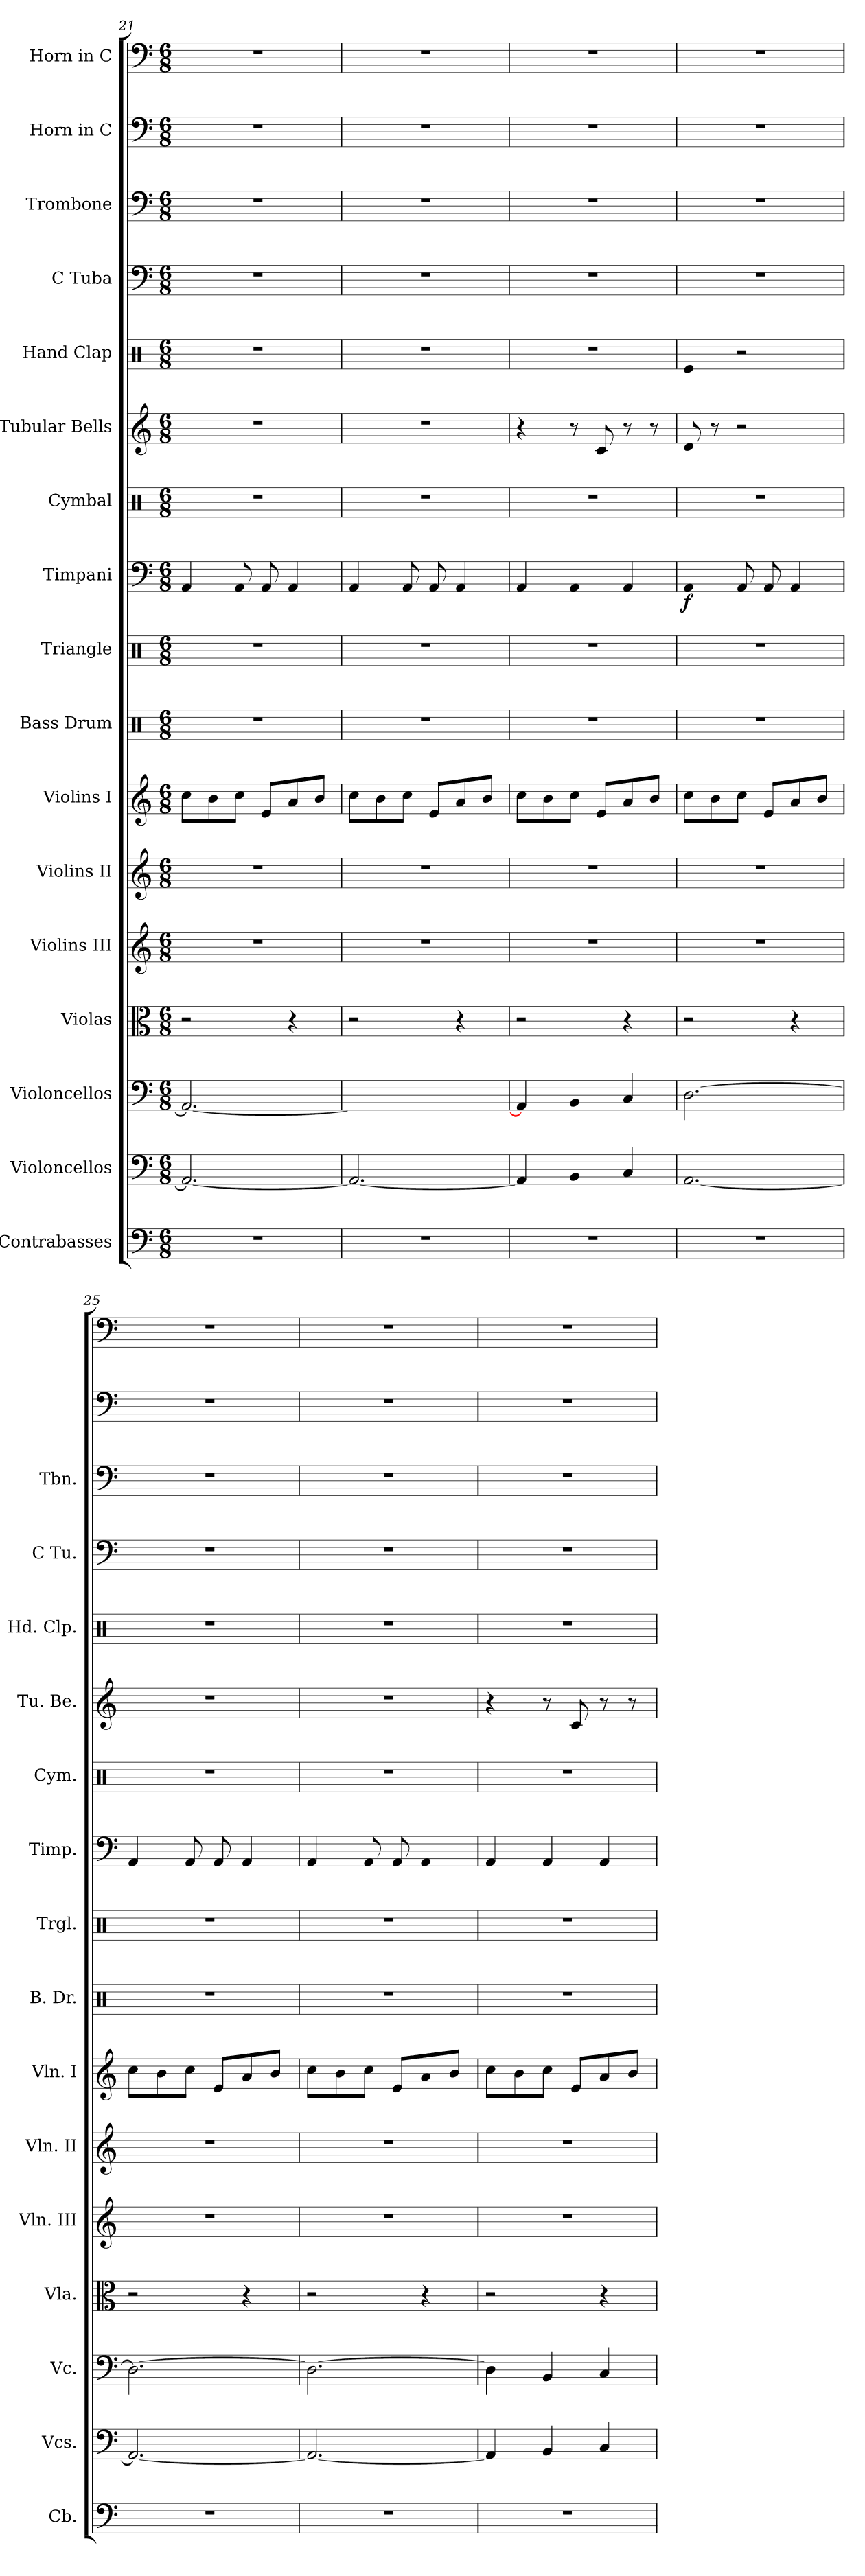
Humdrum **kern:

**kern	**kern	**kern	**kern	**kern	**kern	**kern	**kern	**kern	**kern	**dynam	**kern	**kern	**kern	**kern	**kern	**kern	**kern
*part17	*part16	*part15	*part14	*part13	*part12	*part11	*part10	*part9	*part8	*part8	*part7	*part6	*part5	*part4	*part3	*part2	*part1
*staff17	*staff16	*staff15	*staff14	*staff13	*staff12	*staff11	*staff10	*staff9	*staff8	*staff8	*staff7	*staff6	*staff5	*staff4	*staff3	*staff2	*staff1
*I"Contrabasses	*I"Violoncellos	*I"Violoncellos	*I"Violas	*I"Violins III	*I"Violins II	*I"Violins I	*I"Bass Drum	*I"Triangle	*I"Timpani	*	*I"Cymbal	*I"Tubular Bells	*I"Hand Clap	*I"C Tuba	*I"Trombone	*I"Horn in C	*I"Horn in C
*I'Cb.	*I'Vcs.	*I'Vc.	*I'Vla.	*I'Vln. III	*I'Vln. II	*I'Vln. I	*I'B. Dr.	*I'Trgl.	*I'Timp.	*	*I'Cym.	*I'Tu. Be.	*I'Hd. Clp.	*I'C Tu.	*I'Tbn.	*	*
*clefF4	*clefF4	*clefF4	*clefC3	*clefG2	*clefG2	*clefG2	*clefX	*clefX	*clefF4	*	*clefX	*clefG2	*clefX	*clefF4	*clefF4	*clefF4	*clefF4
*ITrd7c12	*	*	*	*	*	*	*	*	*	*	*	*	*	*	*	*ITrd7c12	*ITrd7c12
*k[]	*k[]	*k[]	*k[]	*k[]	*k[]	*k[]	*k[]	*k[]	*k[]	*	*k[]	*k[]	*k[]	*k[]	*k[]	*k[]	*k[]
*M6/8	*M6/8	*M6/8	*M6/8	*M6/8	*M6/8	*M6/8	*M6/8	*M6/8	*M6/8	*	*M6/8	*M6/8	*M6/8	*M6/8	*M6/8	*M6/8	*M6/8
=21	=21	=21	=21	=21	=21	=21	=21	=21	=21	=21	=21	=21	=21	=21	=21	=21	=21
2.r	2.AA/_	2.AA/_	2r	2.r	2.r	8cc\L	2.r	2.r	4AA/	.	2.r	2.r	2.r	2.r	2.r	2.r	2.r
.	.	.	.	.	.	8b\	.	.	.	.	.	.	.	.	.	.	.
.	.	.	.	.	.	8cc\J	.	.	8AA/	.	.	.	.	.	.	.	.
.	.	.	.	.	.	8e/L	.	.	8AA/	.	.	.	.	.	.	.	.
.	.	.	4r	.	.	8a/	.	.	4AA/	.	.	.	.	.	.	.	.
.	.	.	.	.	.	8b/J	.	.	.	.	.	.	.	.	.	.	.
=22	=22	=22	=22	=22	=22	=22	=22	=22	=22	=22	=22	=22	=22	=22	=22	=22	=22
2.r	2.AA/_	2.AA/yy_	2r	2.r	2.r	8cc\L	2.r	2.r	4AA/	.	2.r	2.r	2.r	2.r	2.r	2.r	2.r
.	.	.	.	.	.	8b\	.	.	.	.	.	.	.	.	.	.	.
.	.	.	.	.	.	8cc\J	.	.	8AA/	.	.	.	.	.	.	.	.
.	.	.	.	.	.	8e/L	.	.	8AA/	.	.	.	.	.	.	.	.
.	.	.	4r	.	.	8a/	.	.	4AA/	.	.	.	.	.	.	.	.
.	.	.	.	.	.	8b/J	.	.	.	.	.	.	.	.	.	.	.
=23	=23	=23	=23	=23	=23	=23	=23	=23	=23	=23	=23	=23	=23	=23	=23	=23	=23
2.r	4AA/]	4AA/]	2r	2.r	2.r	8cc\L	2.r	2.r	4AA/	.	2.r	4r	2.r	2.r	2.r	2.r	2.r
.	.	.	.	.	.	8b\	.	.	.	.	.	.	.	.	.	.	.
.	4BB/	4BB/	.	.	.	8cc\J	.	.	4AA/	.	.	8r	.	.	.	.	.
.	.	.	.	.	.	8e/L	.	.	.	.	.	8c/	.	.	.	.	.
.	4C/	4C/	4r	.	.	8a/	.	.	4AA/	.	.	8r	.	.	.	.	.
.	.	.	.	.	.	8b/J	.	.	.	.	.	8r	.	.	.	.	.
=24	=24	=24	=24	=24	=24	=24	=24	=24	=24	=24	=24	=24	=24	=24	=24	=24	=24
!	!	!	!	!	!	!	!	!	!	!LO:DY:b	!	!	!	!	!	!	!
2.r	[2.AA/	[2.D\	2r	2.r	2.r	8cc\L	2.r	2.r	4AA/	f	2.r	8d/	4Re/	2.r	2.r	2.r	2.r
.	.	.	.	.	.	8b\	.	.	.	.	.	8r	.	.	.	.	.
.	.	.	.	.	.	8cc\J	.	.	8AA/	.	.	2r	2r	.	.	.	.
.	.	.	.	.	.	8e/L	.	.	8AA/	.	.	.	.	.	.	.	.
.	.	.	4r	.	.	8a/	.	.	4AA/	.	.	.	.	.	.	.	.
.	.	.	.	.	.	8b/J	.	.	.	.	.	.	.	.	.	.	.
!!LO:PB:g=z
=25	=25	=25	=25	=25	=25	=25	=25	=25	=25	=25	=25	=25	=25	=25	=25	=25	=25
2.r	2.AA/_	2.D\_	2r	2.r	2.r	8cc\L	2.r	2.r	4AA/	.	2.r	2.r	2.r	2.r	2.r	2.r	2.r
.	.	.	.	.	.	8b\	.	.	.	.	.	.	.	.	.	.	.
.	.	.	.	.	.	8cc\J	.	.	8AA/	.	.	.	.	.	.	.	.
.	.	.	.	.	.	8e/L	.	.	8AA/	.	.	.	.	.	.	.	.
.	.	.	4r	.	.	8a/	.	.	4AA/	.	.	.	.	.	.	.	.
.	.	.	.	.	.	8b/J	.	.	.	.	.	.	.	.	.	.	.
=26	=26	=26	=26	=26	=26	=26	=26	=26	=26	=26	=26	=26	=26	=26	=26	=26	=26
2.r	2.AA/_	2.D\_	2r	2.r	2.r	8cc\L	2.r	2.r	4AA/	.	2.r	2.r	2.r	2.r	2.r	2.r	2.r
.	.	.	.	.	.	8b\	.	.	.	.	.	.	.	.	.	.	.
.	.	.	.	.	.	8cc\J	.	.	8AA/	.	.	.	.	.	.	.	.
.	.	.	.	.	.	8e/L	.	.	8AA/	.	.	.	.	.	.	.	.
.	.	.	4r	.	.	8a/	.	.	4AA/	.	.	.	.	.	.	.	.
.	.	.	.	.	.	8b/J	.	.	.	.	.	.	.	.	.	.	.
=27	=27	=27	=27	=27	=27	=27	=27	=27	=27	=27	=27	=27	=27	=27	=27	=27	=27
2.r	4AA/]	4D\]	2r	2.r	2.r	8cc\L	2.r	2.r	4AA/	.	2.r	4r	2.r	2.r	2.r	2.r	2.r
.	.	.	.	.	.	8b\	.	.	.	.	.	.	.	.	.	.	.
.	4BB/	4BB/	.	.	.	8cc\J	.	.	4AA/	.	.	8r	.	.	.	.	.
.	.	.	.	.	.	8e/L	.	.	.	.	.	8c/	.	.	.	.	.
.	4C/	4C/	4r	.	.	8a/	.	.	4AA/	.	.	8r	.	.	.	.	.
.	.	.	.	.	.	8b/J	.	.	.	.	.	8r	.	.	.	.	.
=	=	=	=	=	=	=	=	=	=	=	=	=	=	=	=	=	=
*-	*-	*-	*-	*-	*-	*-	*-	*-	*-	*-	*-	*-	*-	*-	*-	*-	*-
